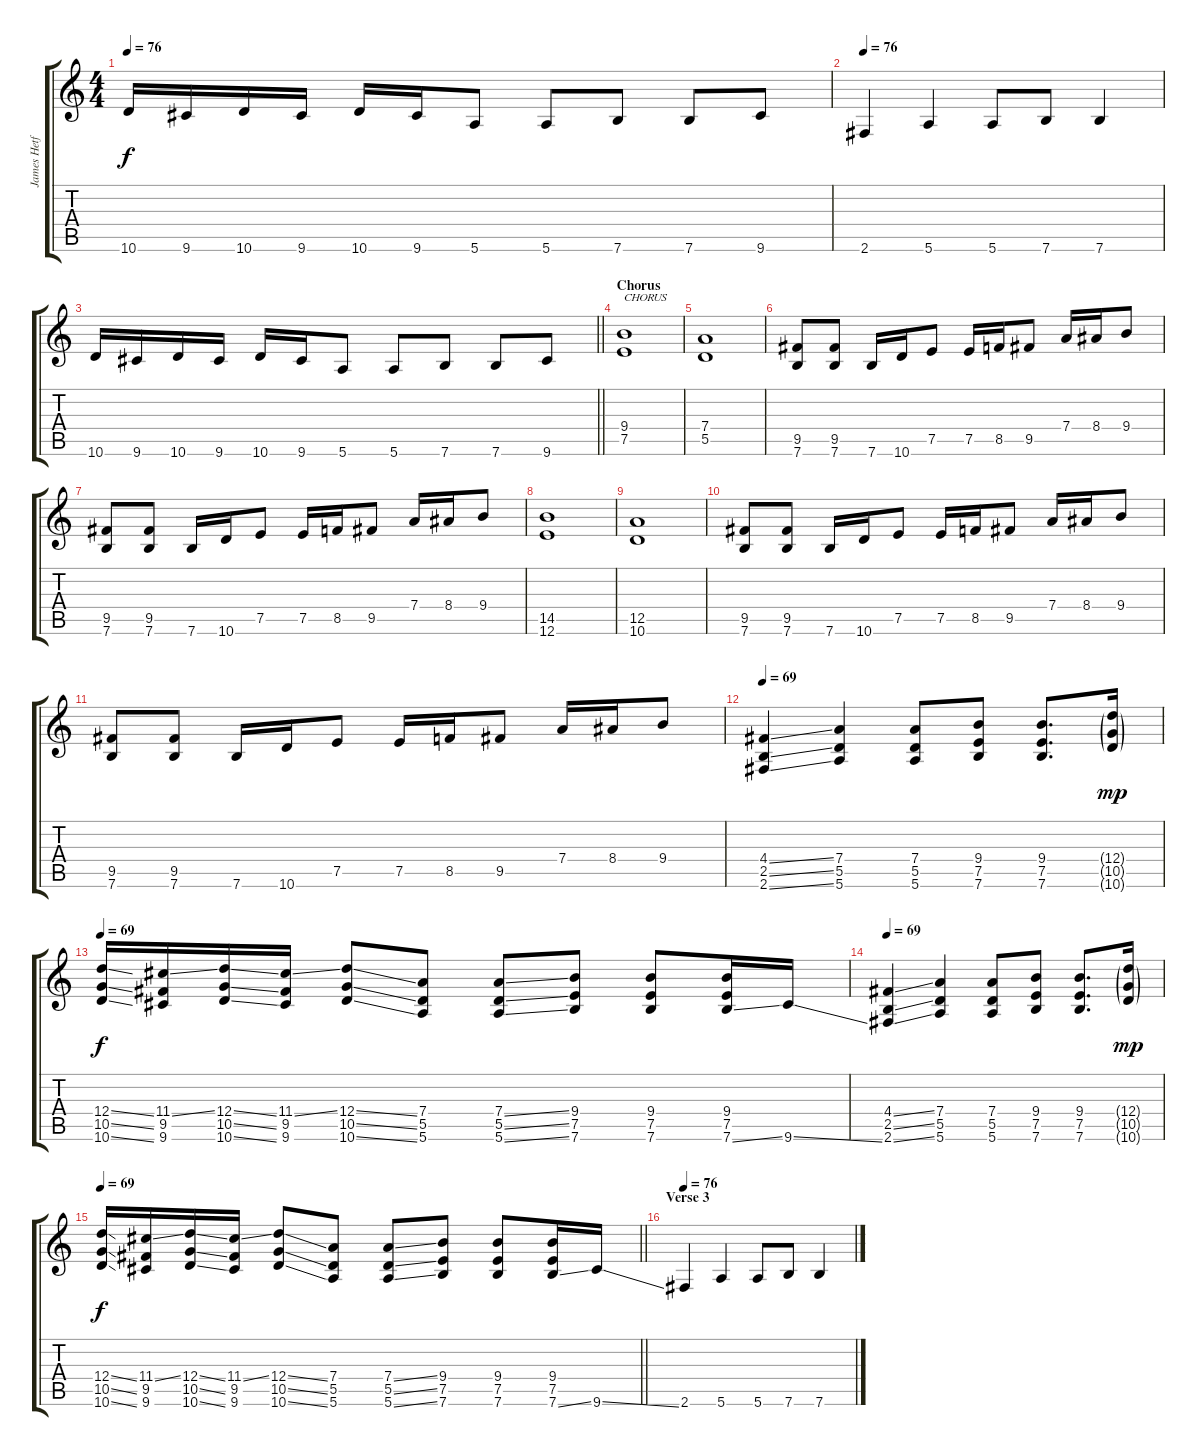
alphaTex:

\track ("James Hetfield" "James Hetf") {instrument distortionguitar}
\staff {score tabs}
\tuning (E4 B3 G3 D3 A2 E2) {hide}
\ts (4 4)
\tempo 76
\clef g2
\ks c
10.6.16{dy f} 9.6.16 10.6.16 9.6.16 10.6.16 9.6.16 5.6.8 5.6.8 7.6.8 7.6.8 9.6.8 |
\tempo 76
2.6.4 5.6.4 5.6.8 7.6.8 7.6.4 |
\barLineRight lightlight
10.6.16 9.6.16 10.6.16 9.6.16 10.6.16 9.6.16 5.6.8 5.6.8 7.6.8 7.6.8 9.6.8 |
\section ("" "Chorus")
(9.4 7.5).1{txt "CHORUS"} |
(7.4 5.5).1 |
(9.5 7.6).8 (9.5 7.6).8 7.6.16 10.6.16 7.5.8 7.5.16 8.5.16 9.5.8 7.4.16 8.4.16 9.4.8 |
(9.5 7.6).8 (9.5 7.6).8 7.6.16 10.6.16 7.5.8 7.5.16 8.5.16 9.5.8 7.4.16 8.4.16 9.4.8 |
(14.5 12.6).1 |
(12.5 10.6).1 |
(9.5 7.6).8 (9.5 7.6).8 7.6.16 10.6.16 7.5.8 7.5.16 8.5.16 9.5.8 7.4.16 8.4.16 9.4.8 |
(9.5 7.6).8 (9.5 7.6).8 7.6.16 10.6.16 7.5.8 7.5.16 8.5.16 9.5.8 7.4.16 8.4.16 9.4.8 |
\tempo 69
(4.4{ss} 2.5{ss} 2.6{ss}).4 (7.4 5.5 5.6).4 (7.4 5.5 5.6).8 (9.4 7.5 7.6).8 (9.4 7.5 7.6).8{d} (12.4{g} 10.5{g} 10.6{g}).16{dy mp} |
\tempo 69
(12.4{ss} 10.5{ss} 10.6{ss}).16{dy f} (11.4{ss} 9.5 9.6).16 (12.4{ss} 10.5{ss} 10.6{ss}).16 (11.4{ss} 9.5 9.6).16 (12.4{ss} 10.5{ss} 10.6{ss}).8 (7.4 5.5 5.6).8 (7.4{ss} 5.5{ss} 5.6{ss}).8 (9.4 7.5 7.6).8 (9.4 7.5 7.6).8 (9.4 7.5 7.6{ss}).16 9.6{ss}.16 |
\tempo 69
(4.4{ss} 2.5{ss} 2.6{ss}).4 (7.4 5.5 5.6).4 (7.4 5.5 5.6).8 (9.4 7.5 7.6).8 (9.4 7.5 7.6).8{d} (12.4{g} 10.5{g} 10.6{g}).16{dy mp} |
\tempo 69
\barLineRight lightlight
(12.4{ss} 10.5{ss} 10.6{ss}).16{dy f} (11.4{ss} 9.5 9.6).16 (12.4{ss} 10.5{ss} 10.6{ss}).16 (11.4{ss} 9.5 9.6).16 (12.4{ss} 10.5{ss} 10.6{ss}).8 (7.4 5.5 5.6).8 (7.4{ss} 5.5{ss} 5.6{ss}).8 (9.4 7.5 7.6).8 (9.4 7.5 7.6).8 (9.4 7.5 7.6{ss}).16 9.6{ss}.16 |
\section ("" "Verse 3")
\tempo 76
2.6.4 5.6.4 5.6.8 7.6.8 7.6.4
